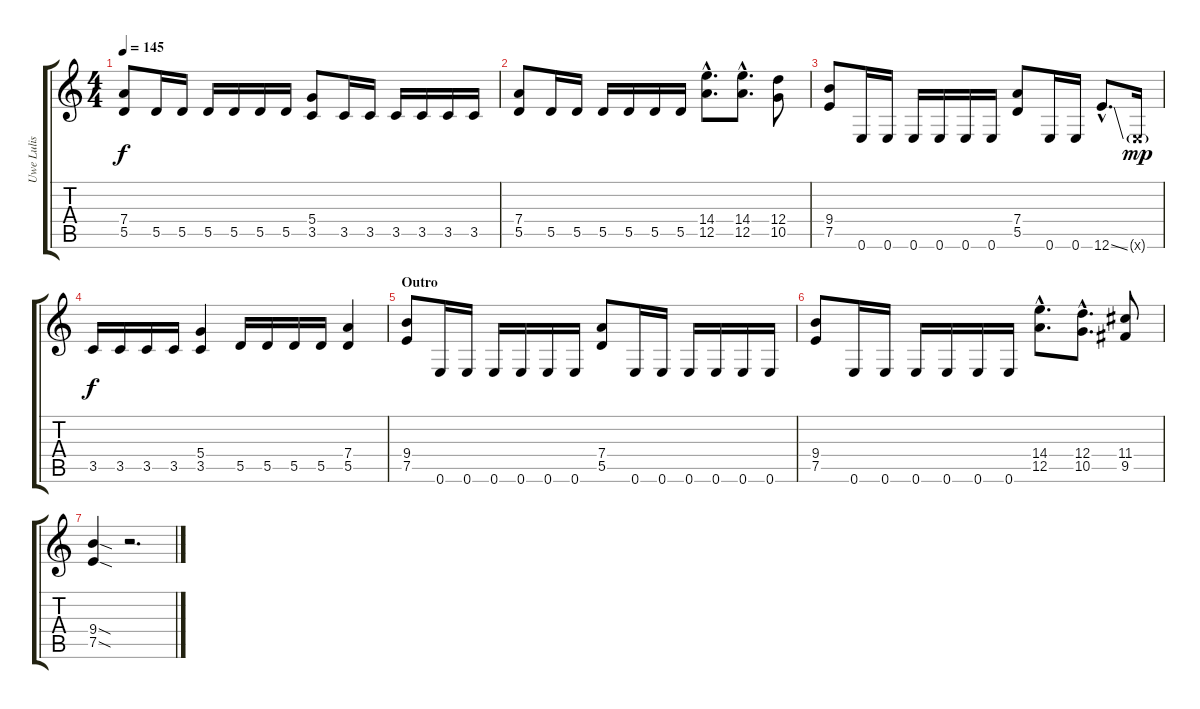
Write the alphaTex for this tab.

\track ("Uwe Lulis (Lead Guitar)" "Uwe Lulis ") {instrument distortionguitar}
\staff {score tabs}
\tuning (E4 B3 G3 D3 A2 E2) {hide}
\ts (4 4)
\tempo 145
\clef g2
\ks c
(7.4 5.5).8{dy f} 5.5.16 5.5.16 5.5.16 5.5.16 5.5.16 5.5.16 (5.4 3.5).8 3.5.16 3.5.16 3.5.16 3.5.16 3.5.16 3.5.16 |
(7.4 5.5).8 5.5.16 5.5.16 5.5.16 5.5.16 5.5.16 5.5.16 (14.4{hac} 12.5{hac}).8{d} (14.4{hac} 12.5{hac}).8{d} (12.4 10.5).8 |
(9.4 7.5).8 0.6.16 0.6.16 0.6.16 0.6.16 0.6.16 0.6.16 (7.4 5.5).8 0.6.16 0.6.16 12.6{ss hac}.8{d} 0.6{g x}.16{dy mp} |
3.5.16{dy f} 3.5.16 3.5.16 3.5.16 (5.4 3.5).4 5.5.16 5.5.16 5.5.16 5.5.16 (7.4 5.5).4 |
\section ("" "Outro")
(9.4 7.5).8 0.6.16 0.6.16 0.6.16 0.6.16 0.6.16 0.6.16 (7.4 5.5).8 0.6.16 0.6.16 0.6.16 0.6.16 0.6.16 0.6.16 |
(9.4 7.5).8 0.6.16 0.6.16 0.6.16 0.6.16 0.6.16 0.6.16 (14.4{hac} 12.5{hac}).8{d} (12.4{hac} 10.5{hac}).8{d} (11.4 9.5).8 |
(9.4{sod} 7.5{sod}).4 r.2{d}
